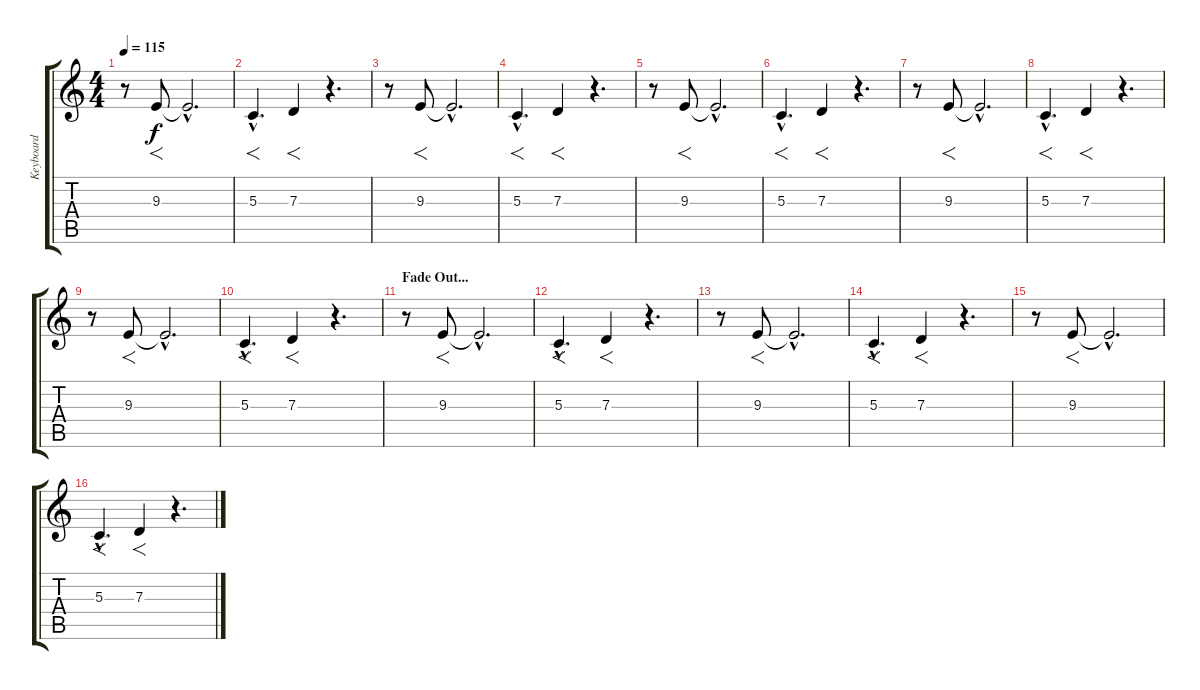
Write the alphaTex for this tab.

\track ("Keyboard" "Keyboard") {instrument stringensemble1}
\staff {score tabs}
\tuning (E4 B3 G3 D3 A2 E2) {hide}
\ts (4 4)
\tempo 115
\clef g2
\ks c
r.8{dy f} 9.3.8{f} 9.3{hac t}.2{d} |
5.3{hac}.4{f d} 7.3.4{f} r.4{d} |
r.8 9.3.8{f} 9.3{hac t}.2{d} |
5.3{hac}.4{f d} 7.3.4{f} r.4{d} |
r.8 9.3.8{f} 9.3{hac t}.2{d} |
5.3{hac}.4{f d} 7.3.4{f} r.4{d} |
r.8 9.3.8{f} 9.3{hac t}.2{d} |
5.3{hac}.4{f d} 7.3.4{f} r.4{d} |
r.8 9.3.8{f} 9.3{hac t}.2{d} |
5.3{hac}.4{f d} 7.3.4{f} r.4{d} |
\section ("" "Fade Out...")
r.8 9.3.8{f} 9.3{hac t}.2{d} |
5.3{hac}.4{f d} 7.3.4{f} r.4{d} |
r.8 9.3.8{f} 9.3{hac t}.2{d} |
5.3{hac}.4{f d} 7.3.4{f} r.4{d} |
r.8 9.3.8{f} 9.3{hac t}.2{d} |
5.3{hac}.4{f d} 7.3.4{f} r.4{d}
